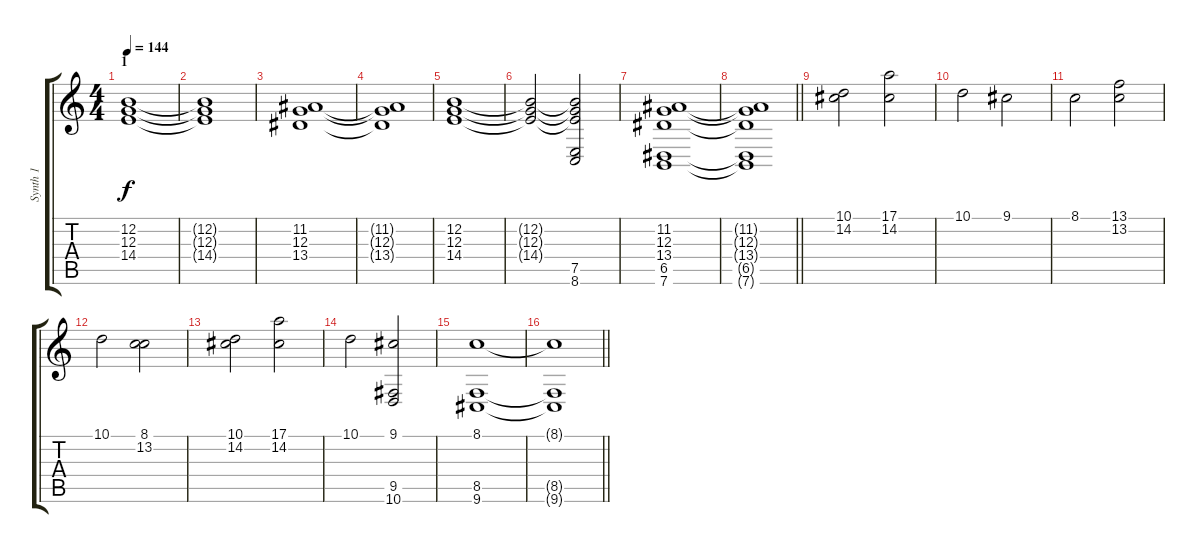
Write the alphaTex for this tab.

\track ("Synth 1" "Synth 1") {instrument stringensemble1}
\staff {score tabs}
\tuning (E4 B3 G3 D3 A2 E2) {hide}
\ts (4 4)
\section ("" "1")
\tempo 144
\clef g2
\ks c
(12.2 12.3 14.4).1{dy f} |
(12.2{t} 12.3{t} 14.4{t}).1 |
(11.2 12.3 13.4).1 |
(11.2{t} 12.3{t} 13.4{t}).1 |
(12.2 12.3 14.4).1 |
(12.2{t} 12.3{t} 14.4{t}).2 (12.2{t} 12.3{t} 14.4{t} 7.5 8.6).2 |
(11.2 12.3 13.4 6.5 7.6).1 |
\barLineRight lightlight
(11.2{t} 12.3{t} 13.4{t} 6.5{t} 7.6{t}).1 |
\section ("" "")
(10.1 14.2).2 (17.1 14.2).2 |
10.1.2 9.1.2 |
8.1.2 (13.1 13.2).2 |
10.1.2 (8.1 13.2).2 |
(10.1 14.2).2 (17.1 14.2).2 |
10.1.2 (9.1 9.5 10.6).2 |
(8.1 8.5 9.6).1 |
\barLineRight lightlight
(8.1{t} 8.5{t} 9.6{t}).1
